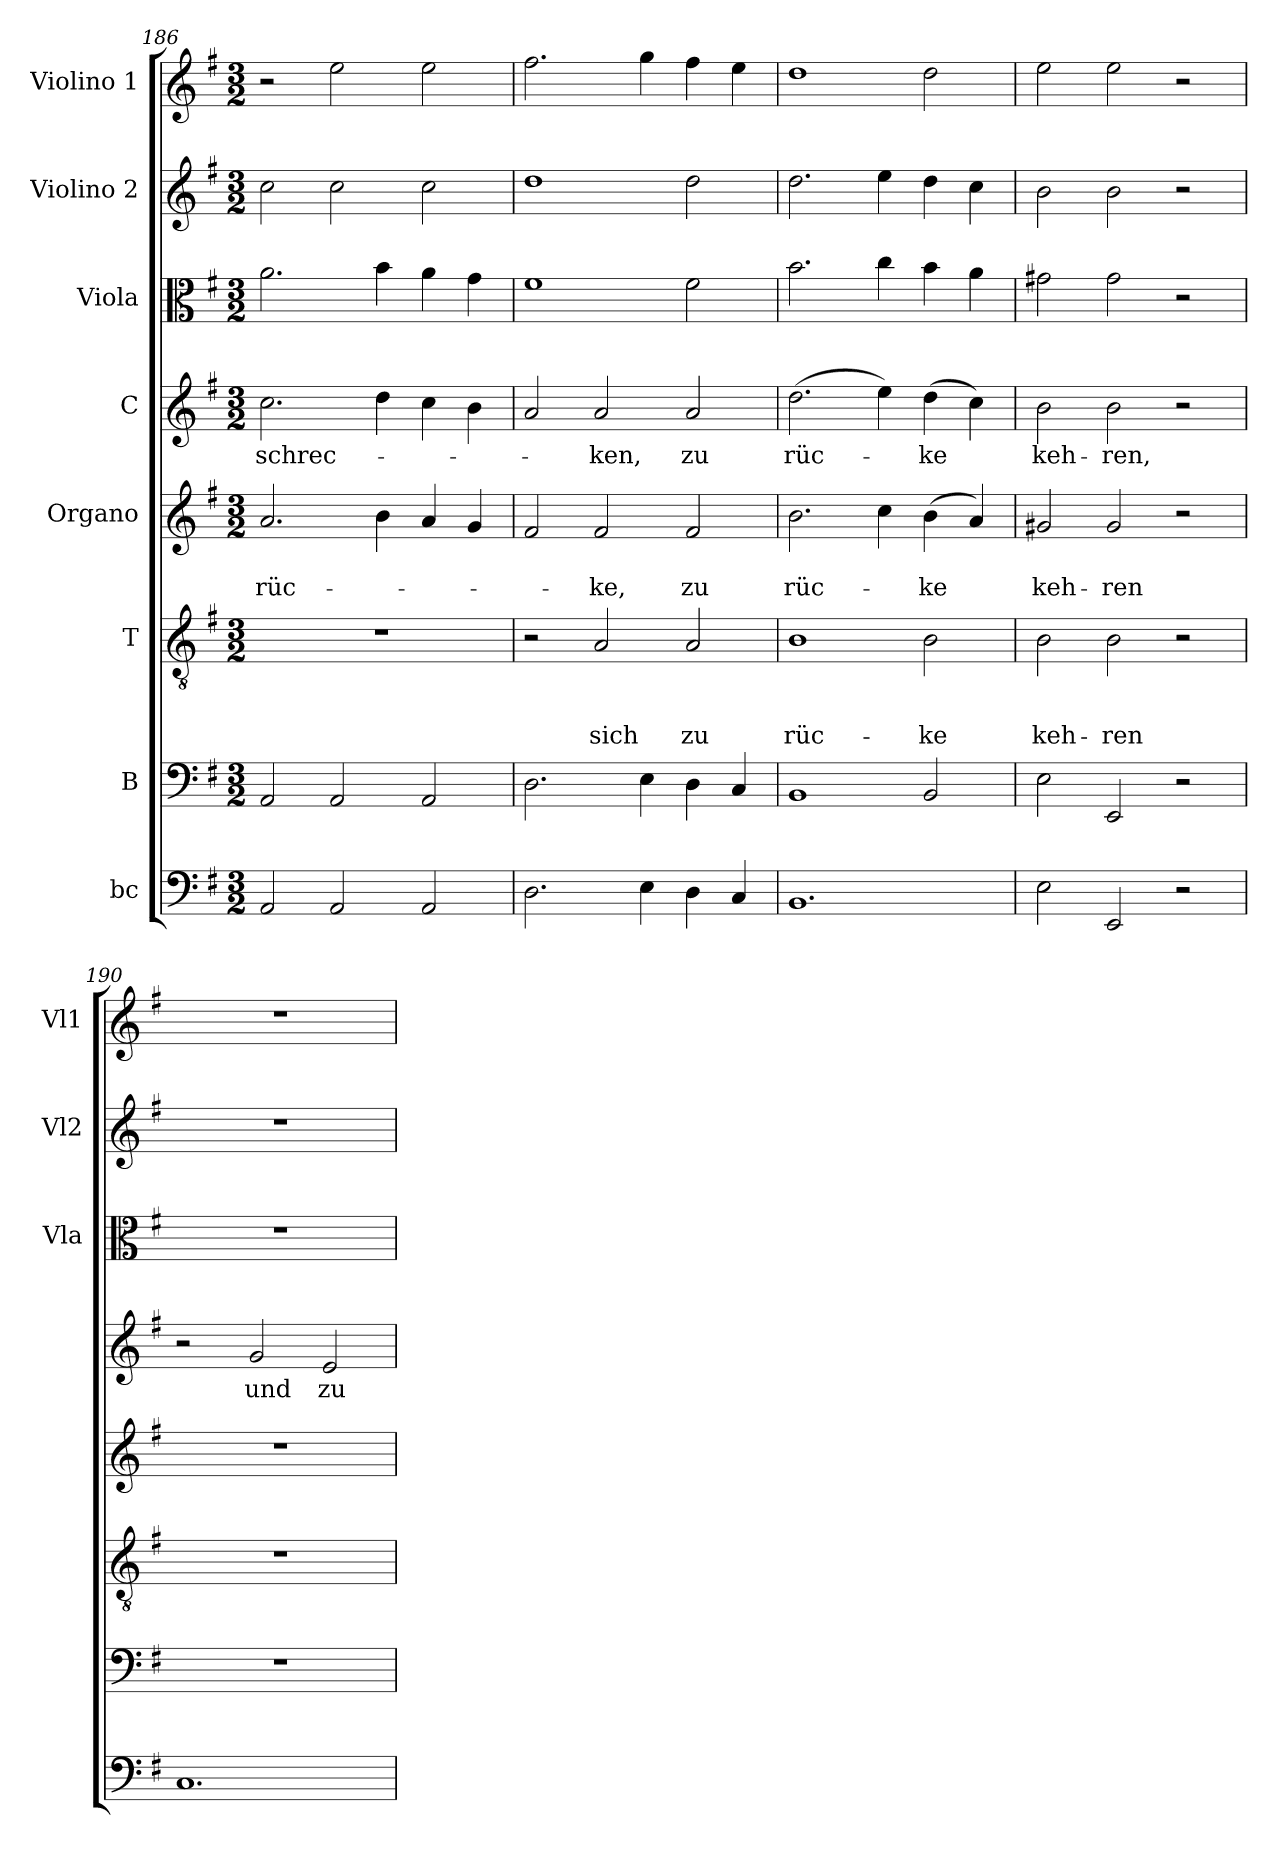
**kern	**kern	**kern	**text	**text	**text	**kern	**text	**text	**kern	**text	**kern	**kern	**kern
*part8	*part7	*part6	*part6	*part6	*part6	*part5	*part5	*part5	*part4	*part4	*part3	*part2	*part1
*staff8	*staff7	*staff6	*staff6	*staff6	*staff6	*staff5	*staff5	*staff5	*staff4	*staff4	*staff3	*staff2	*staff1
*I"bc	*I"B	*I"T	*	*	*	*I"Organo	*	*	*I"C	*	*I"Viola	*I"Violino 2	*I"Violino 1
*	*	*	*	*	*	*	*	*	*	*	*I'Vla	*I'Vl2	*I'Vl1
*clefF4	*clefF4	*clefGv2	*	*	*	*clefG2	*	*	*clefG2	*	*clefC3	*clefG2	*clefG2
*k[f#]	*k[f#]	*k[f#]	*	*	*	*k[f#]	*	*	*k[f#]	*	*k[f#]	*k[f#]	*k[f#]
*G:	*G:	*G:	*	*	*	*G:	*	*	*G:	*	*G:	*G:	*G:
*M3/2	*M3/2	*M3/2	*	*	*	*M3/2	*	*	*M3/2	*	*M3/2	*M3/2	*M3/2
=186	=186	=186	=186	=186	=186	=186	=186	=186	=186	=186	=186	=186	=186
!	!	!LO:N:vis=1	!	!	!	!	!	!LO:LY:b	!	!LO:LY:b	!	!	!
2AA/	2AA/	1.r	.	.	.	2.a/	.	rüc-	2.cc\	-schrec-	2.a\	2cc\	2r
2AA/	2AA/	.	.	.	.	.	.	.	.	.	.	2cc\	2ee\
.	.	.	.	.	.	4b\	.	.	4dd\	.	4b\	.	.
2AA/	2AA/	.	.	.	.	4a/	.	.	4cc\	.	4a\	2cc\	2ee\
.	.	.	.	.	.	4g/	.	.	4b\	.	4g\	.	.
=187	=187	=187	=187	=187	=187	=187	=187	=187	=187	=187	=187	=187	=187
2.D\	2.D\	2r	.	.	.	2f#/	.	.	2a/	.	1f#	1dd	2.ff#\
!	!	!	!	!	!LO:LY:b	!	!	!LO:LY:b	!	!LO:LY:b	!	!	!
.	.	2A/	.	.	sich	2f#/	.	-ke,	2a/	-ken,	.	.	.
4E\	4E\	.	.	.	.	.	.	.	.	.	.	.	4gg\
!	!	!	!	!	!LO:LY:b	!	!	!LO:LY:b	!	!LO:LY:b	!	!	!
4D\	4D\	2A/	.	.	zu	2f#/	.	zu	2a/	zu	2f#\	2dd\	4ff#\
4C/	4C/	.	.	.	.	.	.	.	.	.	.	.	4ee\
=188	=188	=188	=188	=188	=188	=188	=188	=188	=188	=188	=188	=188	=188
!	!	!	!	!	!LO:LY:b	!	!	!LO:LY:b	!	!LO:LY:b	!	!	!
1.BB	1BB	1B	.	.	rüc-	2.b\	.	rüc-	(>2.dd\	rüc-	2.b\	2.dd\	1dd
.	.	.	.	.	.	4cc\	.	.	4ee\)	.	4cc\	4ee\	.
!	!	!	!	!	!LO:LY:b	!	!	!LO:LY:b	!	!LO:LY:b	!	!	!
.	2BB/	2B\	.	.	-ke	(>4b\	.	-ke	(>4dd\	-ke	4b\	4dd\	2dd\
.	.	.	.	.	.	4a/)	.	.	4cc\)	.	4a\	4cc\	.
=189	=189	=189	=189	=189	=189	=189	=189	=189	=189	=189	=189	=189	=189
!	!	!	!	!	!LO:LY:b	!	!	!LO:LY:b	!	!LO:LY:b	!	!	!
2E\	2E\	2B\	.	.	keh-	2g#X/	.	keh-	2b\	keh-	2g#X\	2b\	2ee\
!	!	!	!	!	!LO:LY:b:rj	!	!	!LO:LY:b:rj	!	!LO:LY:b:rj	!	!	!
2EE/	2EE/	2B\	.	.	-ren	2g#/	.	-ren	2b\	-ren,	2g#\	2b\	2ee\
2r	2r	2r	.	.	.	2r	.	.	2r	.	2r	2r	2r
=190	=190	=190	=190	=190	=190	=190	=190	=190	=190	=190	=190	=190	=190
!	!LO:N:vis=1	!LO:N:vis=1	!	!	!	!LO:N:vis=1	!	!	!	!	!LO:N:vis=1	!LO:N:vis=1	!LO:N:vis=1
1.C	1.r	1.r	.	.	.	1.r	.	.	2r	.	1.r	1.r	1.r
!	!	!	!	!	!	!	!	!	!	!LO:LY:b	!	!	!
.	.	.	.	.	.	.	.	.	2g/	und	.	.	.
!	!	!	!	!	!	!	!	!	!	!LO:LY:b	!	!	!
.	.	.	.	.	.	.	.	.	2e/	zu	.	.	.
=	=	=	=	=	=	=	=	=	=	=	=	=	=
*-	*-	*-	*-	*-	*-	*-	*-	*-	*-	*-	*-	*-	*-
